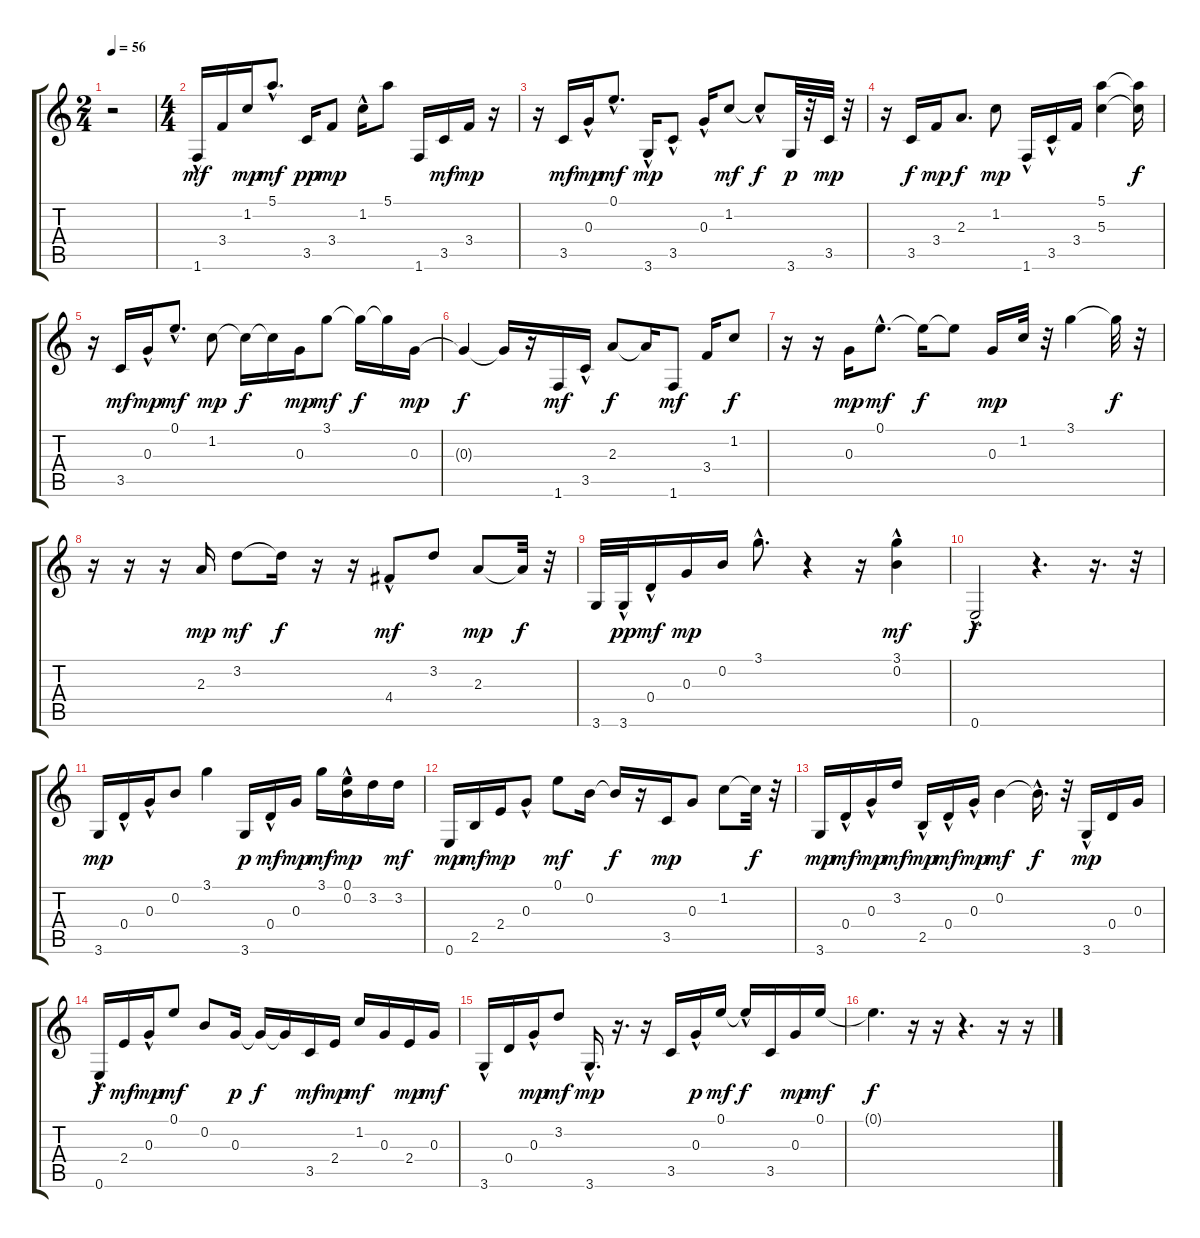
\track "" {instrument acousticguitarsteel}
\staff {score tabs}
\tuning (E4 B3 G3 D3 A2 E2) {hide}
\ts (2 4)
\tempo 56
\clef g2
\ks c
r.2{dy f} |
\ts (4 4)
1.6{hac}.16{dy mf} 3.4.16 1.2.16{dy mp} 5.1{hac}.8{d dy mf} 3.5.16{dy pp} 3.4.8{dy mp} 1.2{hac}.16 5.1.8 1.6.16 3.5.16{dy mf} 3.4.16{dy mp} r.16 |
r.16 3.5.16{dy mf} 0.3{hac}.16{dy mp} 0.1{hac}.8{d dy mf} 3.6{hac}.16{dy mp} 3.5{hac}.8 0.3{hac}.16 1.2.8{dy mf} 1.2{hac t}.8{dy f} 3.6.32{dy p} r.32 3.5.32{dy mp} r.32 |
r.16 3.5.16{dy f} 3.4.16{dy mp} 2.3.8{d dy f} 1.2.8{dy mp} 1.6{hac}.16 3.5{hac}.16 3.4.16 (5.1 5.3).4 (5.1{t} 5.3{t}).16{dy f} |
r.16 3.5.16{dy mf} 0.3{hac}.16{dy mp} 0.1{hac}.8{d dy mf} 1.2.8{dy mp} 1.2{t}.16{dy f} 1.2{t}.16 0.3.16{dy mp} 3.1.8{dy mf} 3.1{t}.16{dy f} 3.1{t}.16 0.3.16{dy mp} |
0.3{t}.4{dy f} 0.3{t}.16 r.16 1.6.16{dy mf} 3.5{hac}.16 2.3.8{dy f} 2.3{t}.16 1.6.8{dy mf} 3.4.16 1.2.8{dy f} |
r.16 r.16 0.3.16{dy mp} 0.1{hac}.8{d dy mf} 0.1{t}.16{dy f} 0.1{t}.8 0.3.16{dy mp} 1.2.32 r.32 3.1.4 3.1{t}.32{dy f} r.32 |
r.16 r.16 r.16 2.3.16{dy mp} 3.2.8{dy mf} 3.2{t}.16{dy f} r.16 r.16 4.4{hac}.8{dy mf} 3.2.8 2.3.8{dy mp} 2.3{t}.32{dy f} r.32 |
3.6.32 3.6{hac}.32{dy pp} 0.4{hac}.16{dy mf} 0.3.16{dy mp} 0.2.16 3.1{hac}.8{d} r.4 r.16 (3.1 0.2{hac}).4{dy mf} |
0.6{hac}.2{dy f} r.4{d} r.16{d} r.32 |
3.6.16{dy mp} 0.4{hac}.16 0.3{hac}.16 0.2.8 3.1.4 3.6.16{dy p} 0.4{hac}.16{dy mf} 0.3.16{dy mp} 3.1.16{dy mf} (0.1 0.2{hac}).16{dy mp} 3.2.16 3.2.16{dy mf} |
0.6.16{dy mp} 2.5.16{dy mf} 2.4.16{dy mp} 0.3{hac}.8 0.1.8{dy mf} 0.2.16 0.2{t}.16{dy f} r.16 3.5.16{dy mp} 0.3.8 1.2.8 1.2{t}.32{dy f} r.32 |
3.6.16{dy mp} 0.4{hac}.16{dy mf} 0.3{hac}.16{dy mp} 3.2.16{dy mf} 2.5{hac}.16{dy mp} 0.4{hac}.16{dy mf} 0.3{hac}.16{dy mp} 0.2.4{dy mf} 0.2{hac t}.16{d dy f} r.32 3.6{hac}.16{dy mp} 0.4.16 0.3.16 |
0.6{hac}.16{dy f} 2.4.16{dy mf} 0.3{hac}.16{dy mp} 0.1.8{dy mf} 0.2.8 0.3.16{dy p} 0.3{t}.16{dy f} 0.3{t}.16 3.5.16{dy mf} 2.4.16{dy mp} 1.2.16{dy mf} 0.3.16 2.4.16{dy mp} 0.3.16{dy mf} |
3.6{hac}.16 0.4.16 0.3{hac}.16{dy mp} 3.2.8{dy mf} 3.6{hac}.16{d dy mp} r.16{d} r.16 3.5.16 0.3{hac}.16{dy p} 0.1.16{dy mf} 0.1{hac t}.16{dy f} 3.5.16 0.3.16{dy mp} 0.1.16{dy mf} |
0.1{t}.4{d dy f} r.16 r.16 r.4{d} r.16 r.16
